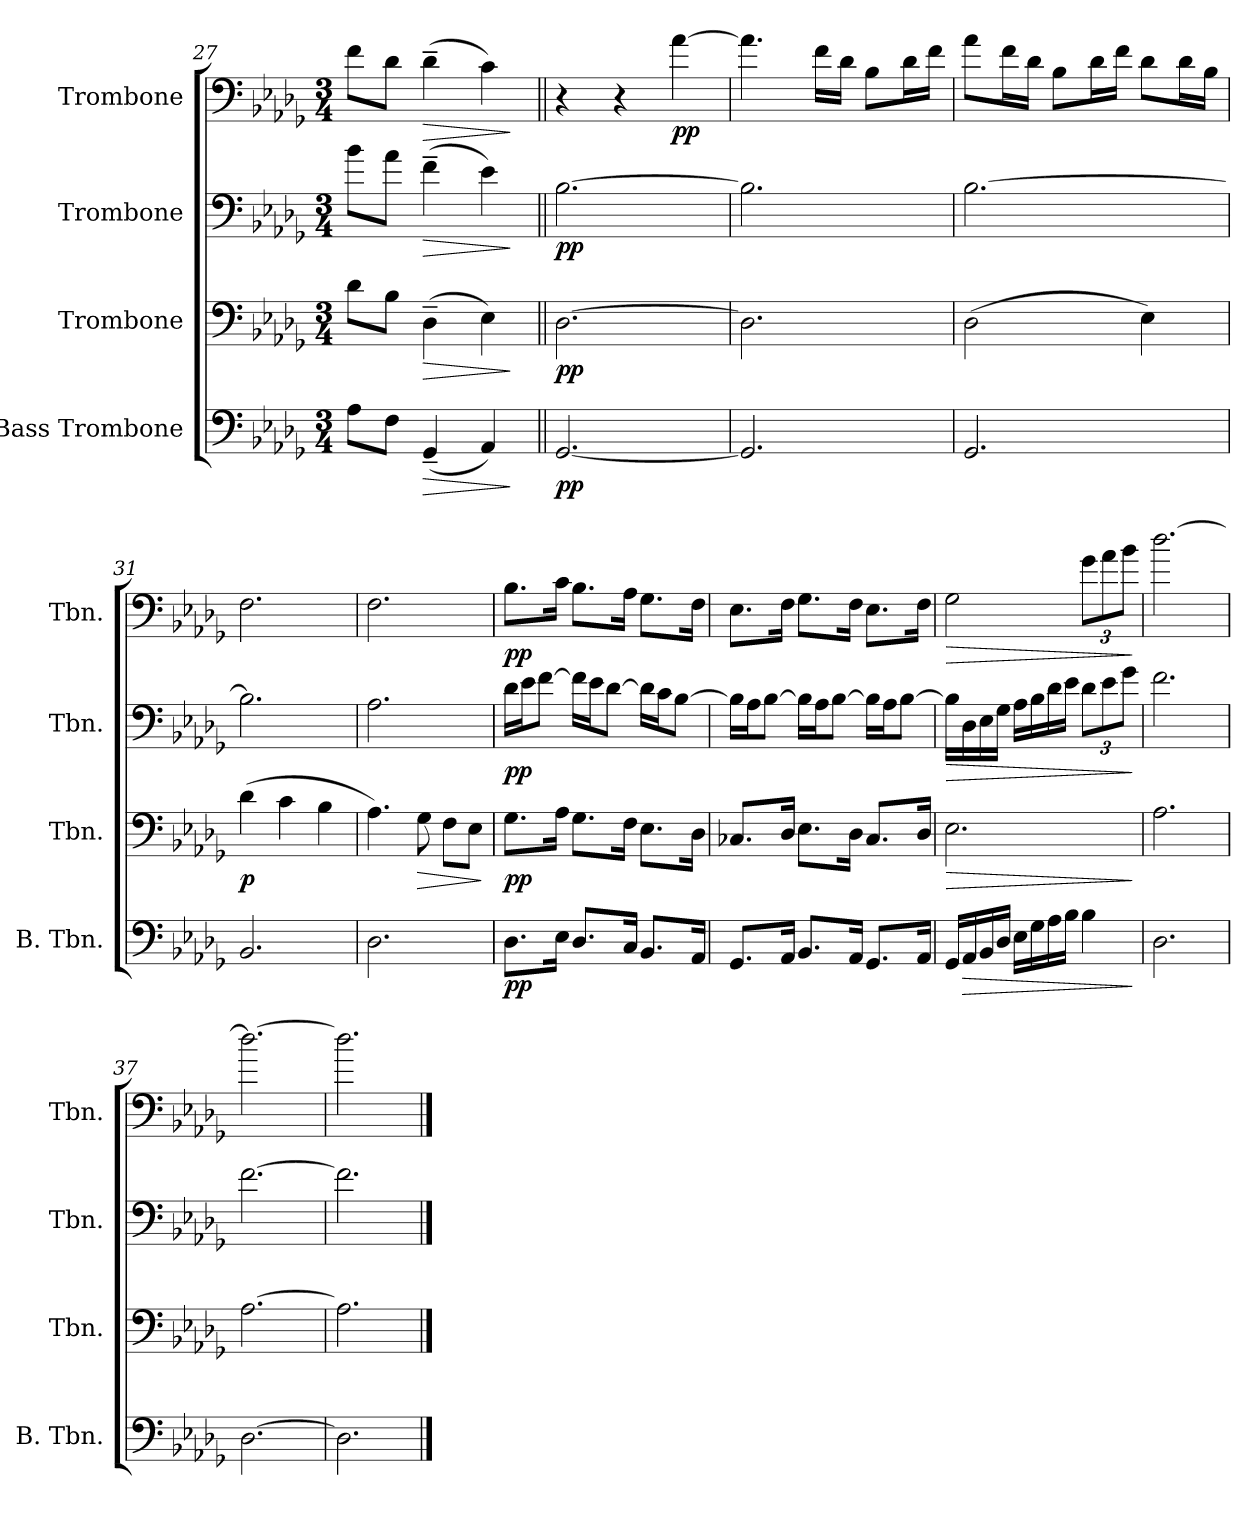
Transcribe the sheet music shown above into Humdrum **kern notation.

**kern	**dynam	**kern	**dynam	**kern	**dynam	**kern	**dynam
*part4	*part4	*part3	*part3	*part2	*part2	*part1	*part1
*staff4	*staff4	*staff3	*staff3	*staff2	*staff2	*staff1	*staff1
*I"Bass Trombone	*	*I"Trombone	*	*I"Trombone	*	*I"Trombone	*
*I'B. Tbn.	*	*I'Tbn.	*	*I'Tbn.	*	*I'Tbn.	*
*clefF4	*	*clefF4	*	*clefF4	*	*clefF4	*
*k[b-e-a-d-g-]	*	*k[b-e-a-d-g-]	*	*k[b-e-a-d-g-]	*	*k[b-e-a-d-g-]	*
*M3/4	*	*M3/4	*	*M3/4	*	*M3/4	*
=27	=27	=27	=27	=27	=27	=27	=27
8A-\L	.	8d-\L	.	8b-\L	.	8f\L	.
8F\J	.	8B-\J	.	8a-\J	.	8d-\J	.
!	!LO:HP:b	!	!LO:HP:b	!	!LO:HP:b	!	!LO:HP:b
(<4GG-~/	>	(>4D-~\	>	(>4f~\	>	(>4d-~\	>
4AA-Z/)	.	4E-Z\)	.	4e-Z\)	.	4cZ\)	.
.	]	.	]	.	]	.	]
=28||	=28||	=28||	=28||	=28||	=28||	=28||	=28||
!	!LO:DY:b	!	!LO:DY:b	!	!LO:DY:b	!	!
[2.GG-/	pp	[2.D-\	pp	[2.B-\	pp	4r	.
.	.	.	.	.	.	4r	.
!	!	!	!	!	!	!	!LO:DY:b
.	.	.	.	.	.	[4a-\	pp
=29	=29	=29	=29	=29	=29	=29	=29
2.GG-/]	.	2.D-\]	.	2.B-\]	.	4.a-\]	.
.	.	.	.	.	.	16f\LL	.
.	.	.	.	.	.	16d-\JJ	.
.	.	.	.	.	.	8B-\L	.
.	.	.	.	.	.	16d-\L	.
.	.	.	.	.	.	16f\JJ	.
=30	=30	=30	=30	=30	=30	=30	=30
2.GG-/	.	(>2D-\	.	[2.B-\	.	8a-\L	.
.	.	.	.	.	.	16f\L	.
.	.	.	.	.	.	16d-\JJ	.
.	.	.	.	.	.	8B-\L	.
.	.	.	.	.	.	16d-\L	.
.	.	.	.	.	.	16f\JJ	.
.	.	4E-\)	.	.	.	8d-\L	.
.	.	.	.	.	.	16d-\L	.
.	.	.	.	.	.	16B-\JJ	.
=31	=31	=31	=31	=31	=31	=31	=31
!	!	!	!LO:DY:b	!	!	!	!
2.BB-/	.	(>4d-\	p	2.B-\]	.	2.F\	.
.	.	4c\	.	.	.	.	.
.	.	4B-\	.	.	.	.	.
!!LO:PB:g=z
=32	=32	=32	=32	=32	=32	=32	=32
2.D-\	.	4.A-\)	.	2.A-\	.	2.F\	.
!	!	!	!LO:HP:b	!	!	!	!
.	.	8G-\	>	.	.	.	.
.	.	8F\L	.	.	.	.	.
.	.	8E-\J	.	.	.	.	.
.	.	.	]	.	.	.	.
=33	=33	=33	=33	=33	=33	=33	=33
!	!LO:DY:b	!	!LO:DY:b	!	!LO:DY:b	!	!LO:DY:b
8.D-\L	pp	8.G-\L	pp	16d-\LL	pp	8.B-\L	pp
.	.	.	.	16e-\J	.	.	.
.	.	.	.	[8f\J	.	.	.
16E-\Jk	.	16A-\Jk	.	.	.	16c\Jk	.
8.D-/L	.	8.G-\L	.	16f\LL]	.	8.B-\L	.
.	.	.	.	16e-\J	.	.	.
.	.	.	.	[8d-\J	.	.	.
16C/Jk	.	16F\Jk	.	.	.	16A-\Jk	.
8.BB-/L	.	8.E-\L	.	16d-\LL]	.	8.G-\L	.
.	.	.	.	16c\J	.	.	.
.	.	.	.	[8B-\J	.	.	.
16AA-/Jk	.	16D-\Jk	.	.	.	16F\Jk	.
=34	=34	=34	=34	=34	=34	=34	=34
8.GG-/L	.	8.C-X/L	.	16B-\LL]	.	8.E-\L	.
.	.	.	.	16A-\J	.	.	.
.	.	.	.	[8B-\J	.	.	.
16AA-/Jk	.	16D-/Jk	.	.	.	16F\Jk	.
8.BB-/L	.	8.E-\L	.	16B-\LL]	.	8.G-\L	.
.	.	.	.	16A-\J	.	.	.
.	.	.	.	[8B-\J	.	.	.
16AA-/Jk	.	16D-\Jk	.	.	.	16F\Jk	.
8.GG-/L	.	8.C-/L	.	16B-\LL]	.	8.E-\L	.
.	.	.	.	16A-\J	.	.	.
.	.	.	.	[8B-\J	.	.	.
16AA-/Jk	.	16D-/Jk	.	.	.	16F\Jk	.
=35	=35	=35	=35	=35	=35	=35	=35
!	!	!	!LO:HP:b	!	!LO:HP:b	!	!LO:HP:b
16GG-/LL	.	2.E-\	>	16B-\LL]	>	2G-\	>
!	!LO:HP:b	!	!	!	!	!	!
16AA-/	>	.	.	16D-\	.	.	.
16BB-/	.	.	.	16E-\	.	.	.
16D-/JJ	.	.	.	16G-\JJ	.	.	.
16E-\LL	.	.	.	16A-\LL	.	.	.
16G-\	.	.	.	16B-\	.	.	.
16A-\	.	.	.	16d-\	.	.	.
16B-\JJ	.	.	.	16e-\JJ	.	.	.
*	*	*	*	*Xbrackettup	*	*Xbrackettup	*
4B-\	.	.	.	12d-\L	.	12g-\L	.
.	.	.	.	12e-\	.	12a-\	.
.	.	.	.	12g-\J	.	12b-\J	.
.	]	.	]	.	]	.	]
!!LO:LB:g=z
=36	=36	=36	=36	=36	=36	=36	=36
2.D-\	.	2.A-\	.	2.f\	.	[2.dd-\	.
=37	=37	=37	=37	=37	=37	=37	=37
[2.D-\	.	[2.A-\	.	[2.f\	.	2.dd-\_	.
=38	=38	=38	=38	=38	=38	=38	=38
2.D-\]	.	2.A-\]	.	2.f\]	.	2.dd-\]	.
==	==	==	==	==	==	==	==
*-	*-	*-	*-	*-	*-	*-	*-
